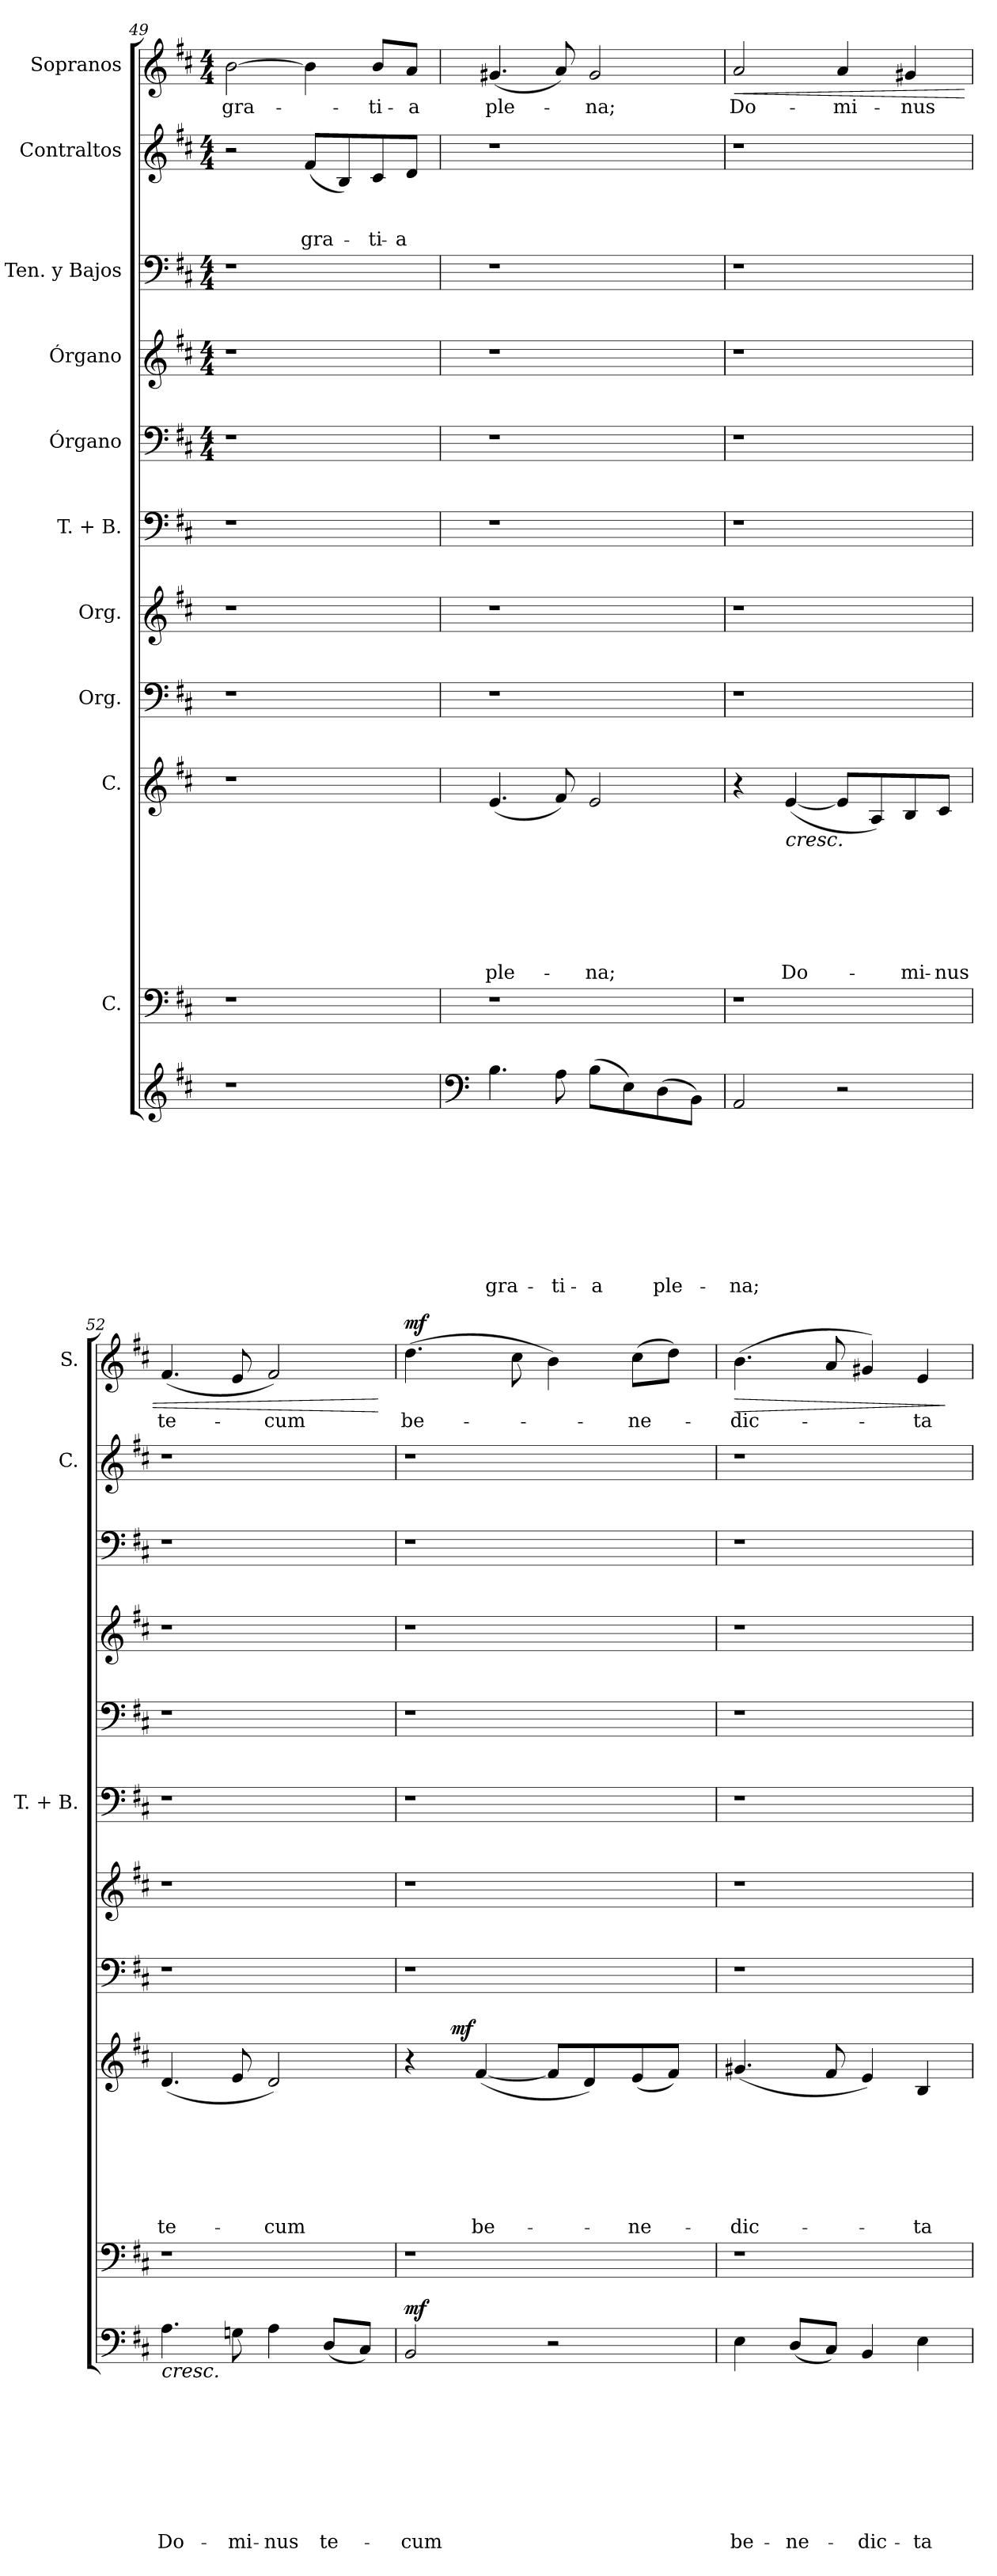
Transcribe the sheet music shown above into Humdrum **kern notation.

**kern	**text	**text	**text	**text	**text	**text	**text	**text	**text	**dynam	**kern	**kern	**text	**text	**text	**text	**text	**text	**text	**dynam	**kern	**kern	**kern	**kern	**kern	**kern	**kern	**text	**text	**text	**kern	**text	**dynam
*part11	*part11	*part11	*part11	*part11	*part11	*part11	*part11	*part11	*part11	*part11	*part10	*part9	*part9	*part9	*part9	*part9	*part9	*part9	*part9	*part9	*part8	*part7	*part6	*part5	*part4	*part3	*part2	*part2	*part2	*part2	*part1	*part1	*part1
*staff11	*staff11	*staff11	*staff11	*staff11	*staff11	*staff11	*staff11	*staff11	*staff11	*staff11	*staff10	*staff9	*staff9	*staff9	*staff9	*staff9	*staff9	*staff9	*staff9	*staff9	*staff8	*staff7	*staff6	*staff5	*staff4	*staff3	*staff2	*staff2	*staff2	*staff2	*staff1	*staff1	*staff1
*	*	*	*	*	*	*	*	*	*	*	*I"C.	*I"C.	*	*	*	*	*	*	*	*	*I"Org.	*I"Org.	*I"T. + B.	*I"Órgano	*I"Órgano	*I"Ten. y Bajos	*I"Contraltos	*	*	*	*I"Sopranos	*	*
*	*	*	*	*	*	*	*	*	*	*	*	*	*	*	*	*	*	*	*	*	*	*	*I'T. + B.	*	*	*	*I'C.	*	*	*	*I'S.	*	*
*clefG2	*	*	*	*	*	*	*	*	*	*	*clefF4	*clefG2	*	*	*	*	*	*	*	*	*clefF4	*clefG2	*clefF4	*clefF4	*clefG2	*clefF4	*clefG2	*	*	*	*clefG2	*	*
*k[f#c#]	*	*	*	*	*	*	*	*	*	*	*k[f#c#]	*k[f#c#]	*	*	*	*	*	*	*	*	*k[f#c#]	*k[f#c#]	*k[f#c#]	*k[f#c#]	*k[f#c#]	*k[f#c#]	*k[f#c#]	*	*	*	*k[f#c#]	*	*
*D:	*	*	*	*	*	*	*	*	*	*	*D:	*D:	*	*	*	*	*	*	*	*	*D:	*D:	*D:	*D:	*D:	*D:	*D:	*	*	*	*D:	*	*
*	*	*	*	*	*	*	*	*	*	*	*	*	*	*	*	*	*	*	*	*	*	*	*	*M4/4	*M4/4	*M4/4	*M4/4	*	*	*	*M4/4	*	*
=49	=49	=49	=49	=49	=49	=49	=49	=49	=49	=49	=49	=49	=49	=49	=49	=49	=49	=49	=49	=49	=49	=49	=49	=49	=49	=49	=49	=49	=49	=49	=49	=49	=49
!	!	!	!	!	!	!	!	!	!	!	!	!	!	!	!	!	!	!	!	!	!	!	!	!	!	!	!	!	!	!	!	!LO:LY:b	!
1r	.	.	.	.	.	.	.	.	.	.	1r	1r	.	.	.	.	.	.	.	.	1r	1r	1r	1r	1r	1r	2r	.	.	.	[>2b\	gra-	.
!	!	!	!	!	!	!	!	!	!	!	!	!	!	!	!	!	!	!	!	!	!	!	!	!	!	!	!	!	!	!LO:LY:b	!	!	!
.	.	.	.	.	.	.	.	.	.	.	.	.	.	.	.	.	.	.	.	.	.	.	.	.	.	.	(<8f#/L	.	.	gra-	4b\]	.	.
.	.	.	.	.	.	.	.	.	.	.	.	.	.	.	.	.	.	.	.	.	.	.	.	.	.	.	8B/)	.	.	.	.	.	.
!	!	!	!	!	!	!	!	!	!	!	!	!	!	!	!	!	!	!	!	!	!	!	!	!	!	!	!	!	!	!LO:LY:b	!	!LO:LY:b	!
.	.	.	.	.	.	.	.	.	.	.	.	.	.	.	.	.	.	.	.	.	.	.	.	.	.	.	8c#/	.	.	-ti-	8b/L	-ti-	.
!	!	!	!	!	!	!	!	!	!	!	!	!	!	!	!	!	!	!	!	!	!	!	!	!	!	!	!	!	!	!LO:LY:b	!	!LO:LY:b	!
.	.	.	.	.	.	.	.	.	.	.	.	.	.	.	.	.	.	.	.	.	.	.	.	.	.	.	8d/J	.	.	-a	8a/J	-a	.
!!LO:LB:g=z
=50	=50	=50	=50	=50	=50	=50	=50	=50	=50	=50	=50	=50	=50	=50	=50	=50	=50	=50	=50	=50	=50	=50	=50	=50	=50	=50	=50	=50	=50	=50	=50	=50	=50
*clefF4	*	*	*	*	*	*	*	*	*	*	*	*	*	*	*	*	*	*	*	*	*	*	*	*	*	*	*	*	*	*	*	*	*
!	!	!	!	!	!	!	!	!	!LO:LY:b	!	!	!	!	!	!	!	!	!	!LO:LY:b	!	!	!	!	!	!	!	!	!	!	!	!	!LO:LY:b	!
4.B\	.	.	.	.	.	.	.	.	gra-	.	1r	(<4.e/	.	.	.	.	.	.	-ple-	.	1r	1r	1r	1r	1r	1r	1r	.	.	.	(<4.g#X/	ple-	.
!	!	!	!	!	!	!	!	!	!LO:LY:b	!	!	!	!	!	!	!	!	!	!	!	!	!	!	!	!	!	!	!	!	!	!	!	!
8A\	.	.	.	.	.	.	.	.	-ti-	.	.	8f#/)	.	.	.	.	.	.	.	.	.	.	.	.	.	.	.	.	.	.	8a/)	.	.
!	!	!	!	!	!	!	!	!	!LO:LY:b:rj	!	!	!	!	!	!	!	!	!	!LO:LY:b	!	!	!	!	!	!	!	!	!	!	!	!	!LO:LY:b	!
(>8B\L	.	.	.	.	.	.	.	.	-a	.	.	2e/	.	.	.	.	.	.	-na;	.	.	.	.	.	.	.	.	.	.	.	2g#/	-na;	.
8E\)	.	.	.	.	.	.	.	.	.	.	.	.	.	.	.	.	.	.	.	.	.	.	.	.	.	.	.	.	.	.	.	.	.
!	!	!	!	!	!	!	!	!	!LO:LY:b	!	!	!	!	!	!	!	!	!	!	!	!	!	!	!	!	!	!	!	!	!	!	!	!
(>8D\	.	.	.	.	.	.	.	.	ple-	.	.	.	.	.	.	.	.	.	.	.	.	.	.	.	.	.	.	.	.	.	.	.	.
8BB\J)	.	.	.	.	.	.	.	.	.	.	.	.	.	.	.	.	.	.	.	.	.	.	.	.	.	.	.	.	.	.	.	.	.
=51	=51	=51	=51	=51	=51	=51	=51	=51	=51	=51	=51	=51	=51	=51	=51	=51	=51	=51	=51	=51	=51	=51	=51	=51	=51	=51	=51	=51	=51	=51	=51	=51	=51
!	!	!	!	!	!	!	!	!	!LO:LY:b	!	!	!	!	!	!	!	!	!	!	!	!	!	!	!	!	!	!	!	!	!	!	!LO:LY:b	!LO:HP:b
2AA/	.	.	.	.	.	.	.	.	-na;	.	1r	4r	.	.	.	.	.	.	.	.	1r	1r	1r	1r	1r	1r	1r	.	.	.	2a/	Do-	<
!	!	!	!	!	!	!	!	!	!	!	!	!	!	!	!	!	!	!	!LO:LY:b	!LO:HP:b	!	!	!	!	!	!	!	!	!	!	!	!	!
.	.	.	.	.	.	.	.	.	.	.	.	(<[<4e/	.	.	.	.	.	.	Do-	<	.	.	.	.	.	.	.	.	.	.	.	.	.
!	!	!	!	!	!	!	!	!	!	!	!	!	!	!	!	!	!	!	!	!	!	!	!	!	!	!	!	!	!	!	!	!LO:LY:b	!
2r	.	.	.	.	.	.	.	.	.	.	.	8e/L]	.	.	.	.	.	.	.	.	.	.	.	.	.	.	.	.	.	.	4a/	-mi-	.
.	.	.	.	.	.	.	.	.	.	.	.	8A/)	.	.	.	.	.	.	.	.	.	.	.	.	.	.	.	.	.	.	.	.	.
!	!	!	!	!	!	!	!	!	!	!	!	!	!	!	!	!	!	!	!LO:LY:b	!	!	!	!	!	!	!	!	!	!	!	!	!LO:LY:b	!
.	.	.	.	.	.	.	.	.	.	.	.	8B/	.	.	.	.	.	.	-mi-	.	.	.	.	.	.	.	.	.	.	.	4g#X/	-nus	.
!	!	!	!	!	!	!	!	!	!	!	!	!	!	!	!	!	!	!	!LO:LY:b:rj	!	!	!	!	!	!	!	!	!	!	!	!	!	!
.	.	.	.	.	.	.	.	.	.	.	.	8c#/J	.	.	.	.	.	.	-nus	.	.	.	.	.	.	.	.	.	.	.	.	.	.
=52	=52	=52	=52	=52	=52	=52	=52	=52	=52	=52	=52	=52	=52	=52	=52	=52	=52	=52	=52	=52	=52	=52	=52	=52	=52	=52	=52	=52	=52	=52	=52	=52	=52
!	!	!	!	!	!	!	!	!	!LO:LY:b	!LO:HP:b	!	!	!	!	!	!	!	!	!LO:LY:b	!	!	!	!	!	!	!	!	!	!	!	!	!LO:LY:b	!
4.A\	.	.	.	.	.	.	.	.	Do-	<	1r	(<4.d/	.	.	.	.	.	.	te-	.	1r	1r	1r	1r	1r	1r	1r	.	.	.	(<4.f#/	te-	.
!	!	!	!	!	!	!	!	!	!LO:LY:b	!	!	!	!	!	!	!	!	!	!	!	!	!	!	!	!	!	!	!	!	!	!	!	!
8Gn\	.	.	.	.	.	.	.	.	-mi-	.	.	8e/	.	.	.	.	.	.	.	.	.	.	.	.	.	.	.	.	.	.	8e/	.	.
!	!	!	!	!	!	!	!	!	!LO:LY:b	!	!	!	!	!	!	!	!	!	!LO:LY:b	!	!	!	!	!	!	!	!	!	!	!	!	!LO:LY:b	!
4A\	.	.	.	.	.	.	.	.	-nus	.	.	2d/)	.	.	.	.	.	.	-cum	.	.	.	.	.	.	.	.	.	.	.	2f#/)	-cum	.
!	!	!	!	!	!	!	!	!	!LO:LY:b	!	!	!	!	!	!	!	!	!	!	!	!	!	!	!	!	!	!	!	!	!	!	!	!
(<8D/L	.	.	.	.	.	.	.	.	te-	.	.	.	.	.	.	.	.	.	.	.	.	.	.	.	.	.	.	.	.	.	.	.	.
8C#/J)	.	.	.	.	.	.	.	.	.	.	.	.	.	.	.	.	.	.	.	.	.	.	.	.	.	.	.	.	.	.	.	.	.
.	.	.	.	.	.	.	.	.	.	.	.	.	.	.	.	.	.	.	.	.	.	.	.	.	.	.	.	.	.	.	.	.	[
=53	=53	=53	=53	=53	=53	=53	=53	=53	=53	=53	=53	=53	=53	=53	=53	=53	=53	=53	=53	=53	=53	=53	=53	=53	=53	=53	=53	=53	=53	=53	=53	=53	=53
!	!	!	!	!	!	!	!	!	!LO:LY:b	!LO:DY:a	!	!	!	!	!	!	!	!	!	!	!	!	!	!	!	!	!	!	!	!	!	!LO:LY:b	!LO:DY:a
*	*	*	*	*	*	*	*	*	*	*	*	*^	*	*	*	*	*	*	*	*	*	*	*	*	*	*	*	*	*	*	*	*	*
2BB/	.	.	.	.	.	.	.	.	-cum	mf	1r	4r	8.ryy	.	.	.	.	.	.	.	.	1r	1r	1r	1r	1r	1r	1r	.	.	.	(>4.dd\	be-	mf
!	!	!	!	!	!	!	!	!	!	!	!	!	!	!	!	!	!	!	!	!	!LO:DY:a	!	!	!	!	!	!	!	!	!	!	!	!	!
.	.	.	.	.	.	.	.	.	.	.	.	.	2ryy	.	.	.	.	.	.	.	mf	.	.	.	.	.	.	.	.	.	.	.	.	.
!	!	!	!	!	!	!	!	!	!	!	!	!	!	!	!	!	!	!	!	!LO:LY:b	!	!	!	!	!	!	!	!	!	!	!	!	!	!
.	.	.	.	.	.	.	.	.	.	.	.	(<[<4f#/	.	.	.	.	.	.	.	be-	.	.	.	.	.	.	.	.	.	.	.	.	.	.
.	.	.	.	.	.	.	.	.	.	.	.	.	.	.	.	.	.	.	.	.	.	.	.	.	.	.	.	.	.	.	.	8cc#\	.	.
2r	.	.	.	.	.	.	.	.	.	.	.	8f#/L]	.	.	.	.	.	.	.	.	.	.	.	.	.	.	.	.	.	.	.	4b\)	.	.
.	.	.	.	.	.	.	.	.	.	.	.	8d/)	.	.	.	.	.	.	.	.	.	.	.	.	.	.	.	.	.	.	.	.	.	.
.	.	.	.	.	.	.	.	.	.	.	.	.	4ryy	.	.	.	.	.	.	.	.	.	.	.	.	.	.	.	.	.	.	.	.	.
!	!	!	!	!	!	!	!	!	!	!	!	!	!	!	!	!	!	!	!	!LO:LY:b	!	!	!	!	!	!	!	!	!	!	!	!	!LO:LY:b	!
.	.	.	.	.	.	.	.	.	.	.	.	(<8e/	.	.	.	.	.	.	.	-ne-	.	.	.	.	.	.	.	.	.	.	.	(>8cc#\L	-ne-	.
.	.	.	.	.	.	.	.	.	.	.	.	8f#/J)	.	.	.	.	.	.	.	.	.	.	.	.	.	.	.	.	.	.	.	8dd\J)	.	.
.	.	.	.	.	.	.	.	.	.	.	.	.	16ryy	.	.	.	.	.	.	.	.	.	.	.	.	.	.	.	.	.	.	.	.	.
=54	=54	=54	=54	=54	=54	=54	=54	=54	=54	=54	=54	=54	=54	=54	=54	=54	=54	=54	=54	=54	=54	=54	=54	=54	=54	=54	=54	=54	=54	=54	=54	=54	=54	=54
!	!	!	!	!	!	!	!	!	!LO:LY:b	!	!	!	!	!	!	!	!	!	!	!LO:LY:b	!	!	!	!	!	!	!	!	!	!	!	!	!LO:LY:b	!LO:HP:b
*	*	*	*	*	*	*	*	*	*	*	*	*v	*v	*	*	*	*	*	*	*	*	*	*	*	*	*	*	*	*	*	*	*	*	*
4E\	.	.	.	.	.	.	.	.	be-	.	1r	(<4.g#X/	.	.	.	.	.	.	-dic-	.	1r	1r	1r	1r	1r	1r	1r	.	.	.	(>4.b\	-dic-	>
!	!	!	!	!	!	!	!	!	!LO:LY:b	!	!	!	!	!	!	!	!	!	!	!	!	!	!	!	!	!	!	!	!	!	!	!	!
(<8D/L	.	.	.	.	.	.	.	.	-ne-	.	.	.	.	.	.	.	.	.	.	.	.	.	.	.	.	.	.	.	.	.	.	.	.
8C#/J)	.	.	.	.	.	.	.	.	.	.	.	8f#/	.	.	.	.	.	.	.	.	.	.	.	.	.	.	.	.	.	.	8a/	.	.
!	!	!	!	!	!	!	!	!	!LO:LY:b	!	!	!	!	!	!	!	!	!	!	!	!	!	!	!	!	!	!	!	!	!	!	!	!
4BB/	.	.	.	.	.	.	.	.	-dic-	.	.	4e/)	.	.	.	.	.	.	.	.	.	.	.	.	.	.	.	.	.	.	4g#X/)	.	.
!	!	!	!	!	!	!	!	!	!LO:LY:b	!	!	!	!	!	!	!	!	!	!LO:LY:b	!	!	!	!	!	!	!	!	!	!	!	!	!LO:LY:b	!
4E\	.	.	.	.	.	.	.	.	-ta	[	.	4B/	.	.	.	.	.	.	-ta	[	.	.	.	.	.	.	.	.	.	.	4e/	-ta	.
.	.	.	.	.	.	.	.	.	.	.	.	.	.	.	.	.	.	.	.	.	.	.	.	.	.	.	.	.	.	.	.	.	]
=	=	=	=	=	=	=	=	=	=	=	=	=	=	=	=	=	=	=	=	=	=	=	=	=	=	=	=	=	=	=	=	=	=
*-	*-	*-	*-	*-	*-	*-	*-	*-	*-	*-	*-	*-	*-	*-	*-	*-	*-	*-	*-	*-	*-	*-	*-	*-	*-	*-	*-	*-	*-	*-	*-	*-	*-
